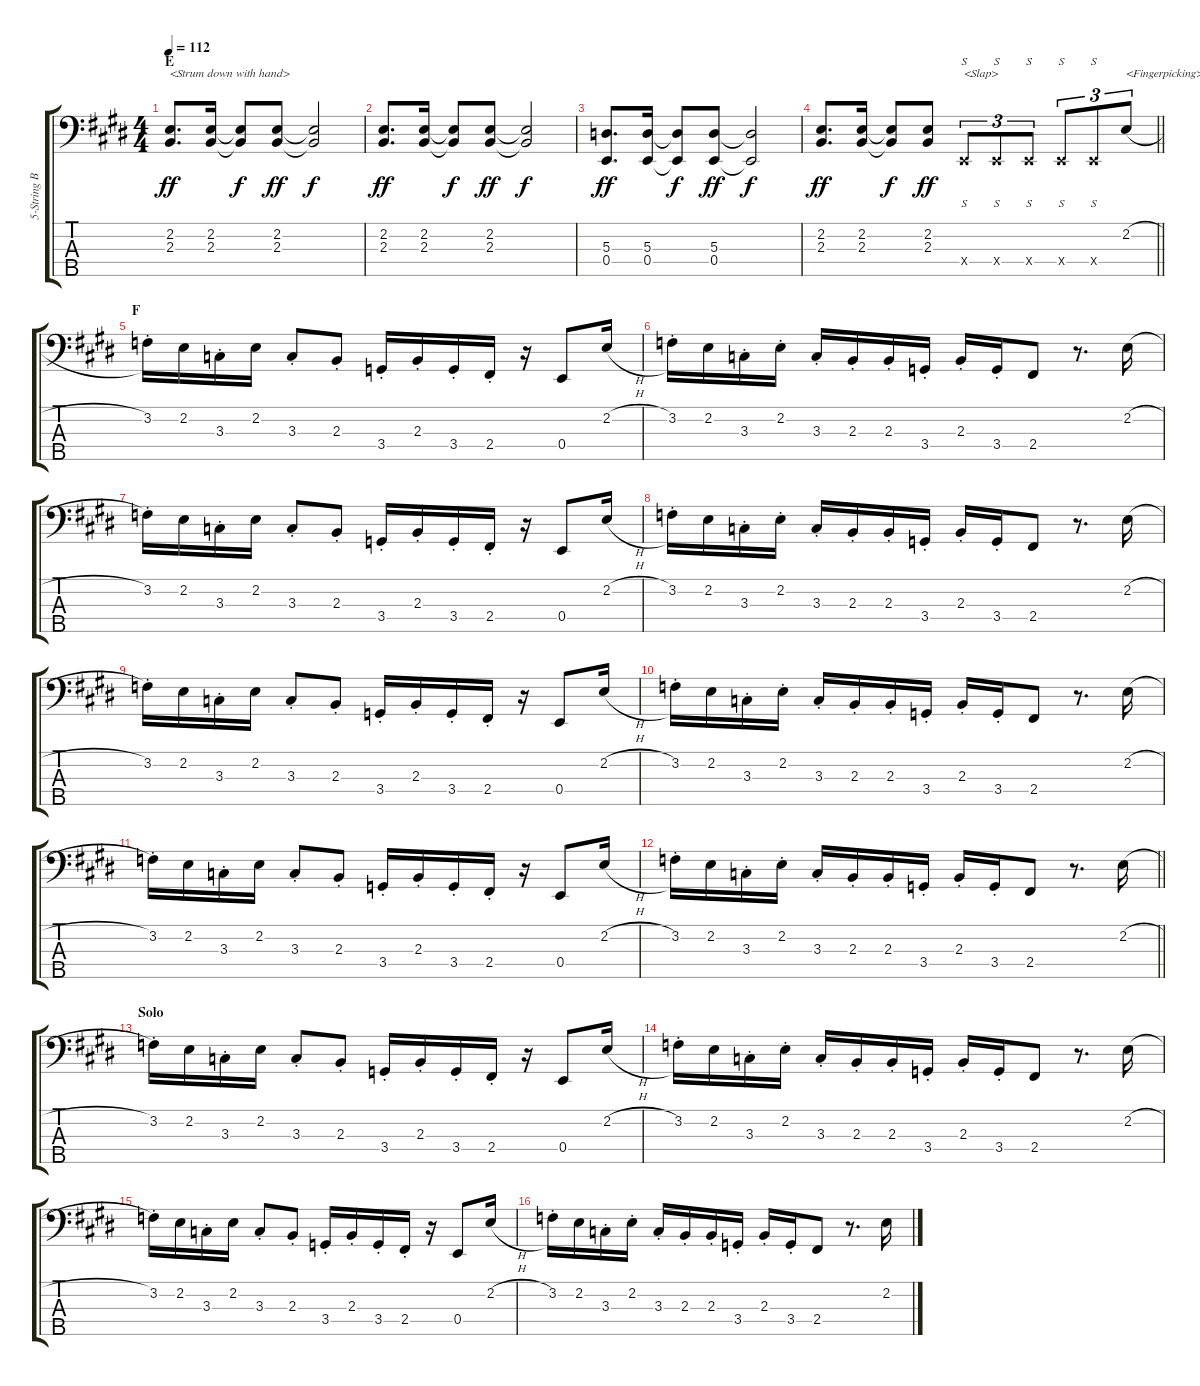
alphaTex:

\track ("5-String Bass" "5-String B") {instrument electricbassfinger}
\staff {score tabs}
\tuning (G2 D2 A1 E1 B0) {hide}
\ts (4 4)
\section ("" "E")
\tempo 112
\clef f4
\ks e
(2.2 2.3).8{d txt "<Strum down with hand>" dy ff} (2.2 2.3).16 (2.2{t} 2.3{t}).8{dy f} (2.2 2.3).8{dy ff} (2.2{t} 2.3{t}).2{dy f} |
(2.2 2.3).8{d dy ff} (2.2 2.3).16 (2.2{t} 2.3{t}).8{dy f} (2.2 2.3).8{dy ff} (2.2{t} 2.3{t}).2{dy f} |
(5.3 0.4).8{d dy ff} (5.3 0.4).16 (5.3{t} 0.4{t}).8{dy f} (5.3 0.4).8{dy ff} (5.3{t} 0.4{t}).2{dy f} |
\barLineRight lightlight
(2.2 2.3).8{d dy ff} (2.2 2.3).16 (2.2{t} 2.3{t}).8{dy f} (2.2 2.3).8{dy ff} 0.4{x}.8{s tu (3 2) txt "<Slap>" instrument slapbass1} 0.4{x}.8{s tu (3 2)} 0.4{x}.8{s tu (3 2)} 0.4{x}.8{s tu (3 2)} 0.4{x}.8{s tu (3 2)} 2.2{h}.8{tu (3 2) txt "<Fingerpicking>" instrument electricbassfinger} |
\section ("" "F")
3.2{st}.16 2.2.16 3.3{st}.16 2.2.16 3.3{st}.8 2.3{st}.8 3.4{st}.16 2.3{st}.16 3.4{st}.16 2.4{st}.16 r.16 0.4.8 2.2{h}.16 |
3.2{st}.16 2.2.16 3.3{st}.16 2.2{st}.16 3.3{st}.16 2.3{st}.16 2.3{st}.16 3.4{st}.16 2.3{st}.16 3.4{st}.16 2.4.8 r.8{d} 2.2{h}.16 |
3.2{st}.16 2.2.16 3.3{st}.16 2.2.16 3.3{st}.8 2.3{st}.8 3.4{st}.16 2.3{st}.16 3.4{st}.16 2.4{st}.16 r.16 0.4.8 2.2{h}.16 |
3.2{st}.16 2.2.16 3.3{st}.16 2.2{st}.16 3.3{st}.16 2.3{st}.16 2.3{st}.16 3.4{st}.16 2.3{st}.16 3.4{st}.16 2.4.8 r.8{d} 2.2{h}.16 |
3.2{st}.16 2.2.16 3.3{st}.16 2.2.16 3.3{st}.8 2.3{st}.8 3.4{st}.16 2.3{st}.16 3.4{st}.16 2.4{st}.16 r.16 0.4.8 2.2{h}.16 |
3.2{st}.16 2.2.16 3.3{st}.16 2.2{st}.16 3.3{st}.16 2.3{st}.16 2.3{st}.16 3.4{st}.16 2.3{st}.16 3.4{st}.16 2.4.8 r.8{d} 2.2{h}.16 |
3.2{st}.16 2.2.16 3.3{st}.16 2.2.16 3.3{st}.8 2.3{st}.8 3.4{st}.16 2.3{st}.16 3.4{st}.16 2.4{st}.16 r.16 0.4.8 2.2{h}.16 |
\barLineRight lightlight
3.2{st}.16 2.2.16 3.3{st}.16 2.2{st}.16 3.3{st}.16 2.3{st}.16 2.3{st}.16 3.4{st}.16 2.3{st}.16 3.4{st}.16 2.4.8 r.8{d} 2.2{h}.16 |
\section ("" "Solo")
3.2{st}.16 2.2.16 3.3{st}.16 2.2.16 3.3{st}.8 2.3{st}.8 3.4{st}.16 2.3{st}.16 3.4{st}.16 2.4{st}.16 r.16 0.4.8 2.2{h}.16 |
3.2{st}.16 2.2.16 3.3{st}.16 2.2{st}.16 3.3{st}.16 2.3{st}.16 2.3{st}.16 3.4{st}.16 2.3{st}.16 3.4{st}.16 2.4.8 r.8{d} 2.2{h}.16 |
3.2{st}.16 2.2.16 3.3{st}.16 2.2.16 3.3{st}.8 2.3{st}.8 3.4{st}.16 2.3{st}.16 3.4{st}.16 2.4{st}.16 r.16 0.4.8 2.2{h}.16 |
3.2{st}.16 2.2.16 3.3{st}.16 2.2{st}.16 3.3{st}.16 2.3{st}.16 2.3{st}.16 3.4{st}.16 2.3{st}.16 3.4{st}.16 2.4.8 r.8{d} 2.2{h}.16
